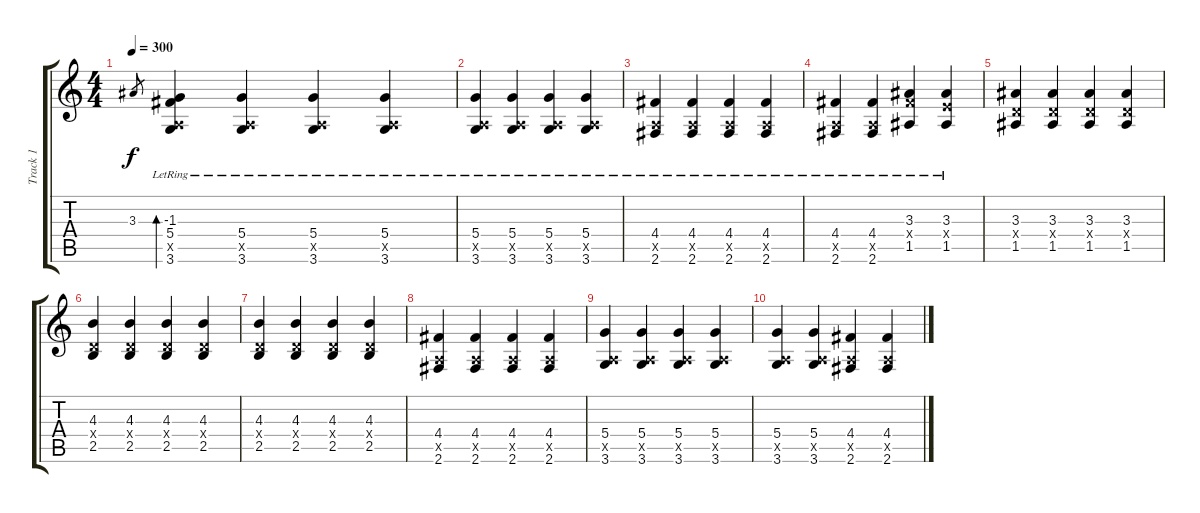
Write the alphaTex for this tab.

\track ("Track 1" "Track 1") {instrument distortionguitar}
\staff {score tabs}
\tuning (E4 B3 G3 D3 A2 E2) {hide}
\ts (4 4)
\tempo 300
\clef g2
\ks c
3.3.8{gr dy f instrument distortionguitar} (-1.3 5.4{lr} 0.5{x} 3.6{lr}).4{bd 60} (5.4{lr} 0.5{x} 3.6{lr}).4 (5.4{lr} 0.5{x} 3.6{lr}).4 (5.4{lr} 0.5{x} 3.6{lr}).4 |
(5.4{lr} 0.5{x} 3.6{lr}).4 (5.4{lr} 0.5{x} 3.6{lr}).4 (5.4{lr} 0.5{x} 3.6{lr}).4 (5.4{lr} 0.5{x} 3.6{lr}).4 |
(4.4{lr} 0.5{x} 2.6{lr}).4 (4.4{lr} 0.5{x} 2.6{lr}).4 (4.4{lr} 0.5{x} 2.6{lr}).4 (4.4{lr} 0.5{x} 2.6{lr}).4 |
(4.4{lr} 0.5{x} 2.6{lr}).4 (4.4{lr} 0.5{x} 2.6{lr}).4 (3.3 4.4{x} 1.5{lr}).4 (3.3 2.4{x} 1.5{lr}).4 |
(3.3 0.4{x} 1.5).4 (3.3 0.4{x} 1.5).4 (3.3 0.4{x} 1.5).4 (3.3 0.4{x} 1.5).4 |
(4.3 0.4{x} 2.5).4 (4.3 0.4{x} 2.5).4 (4.3 0.4{x} 2.5).4 (4.3 0.4{x} 2.5).4 |
(4.3 0.4{x} 2.5).4 (4.3 0.4{x} 2.5).4 (4.3 0.4{x} 2.5).4 (4.3 0.4{x} 2.5).4 |
(4.4 0.5{x} 2.6).4 (4.4 0.5{x} 2.6).4 (4.4 0.5{x} 2.6).4 (4.4 0.5{x} 2.6).4 |
(5.4 0.5{x} 3.6).4 (5.4 0.5{x} 3.6).4 (5.4 0.5{x} 3.6).4 (5.4 0.5{x} 3.6).4 |
(5.4 0.5{x} 3.6).4 (5.4 0.5{x} 3.6).4 (4.4 0.5{x} 2.6).4 (4.4 0.5{x} 2.6).4
